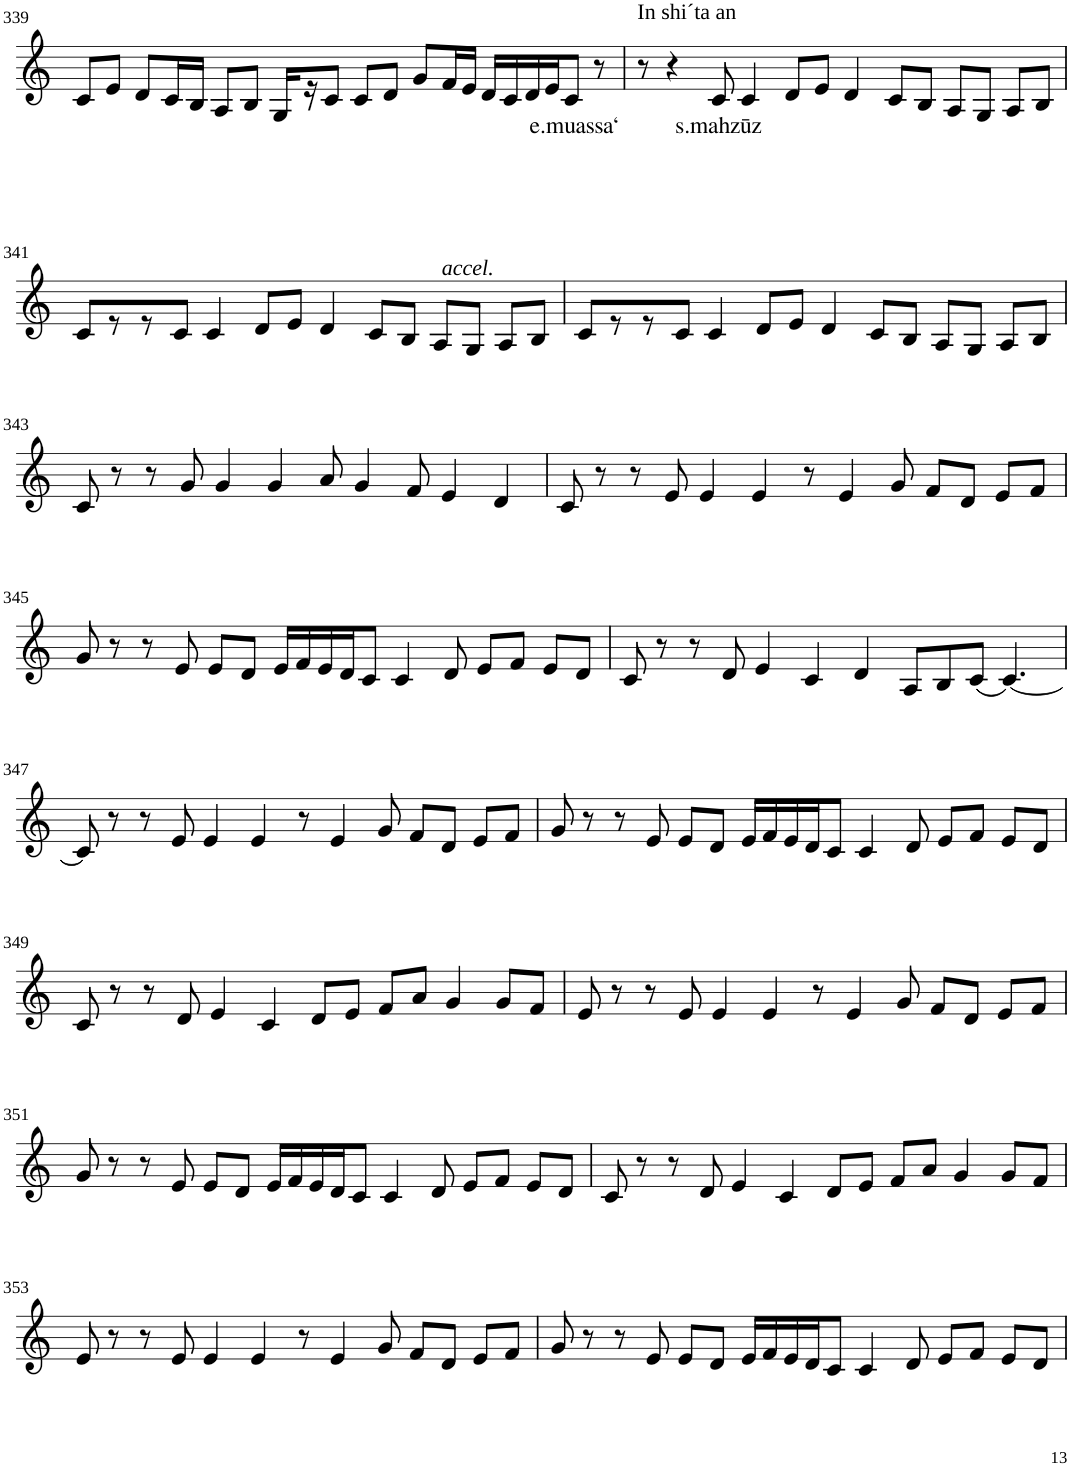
**kern	**text
*part1	*part1
*staff1	*staff1
*I"Violin	*
!!LO:PB:g=z
*clefG2	*
*k[]	*
*M8/4	*
=339	=339
8c/L	.
8e/J	.
8d/L	.
16c/L	.
16B/JJ	.
8A/L	.
8B/J	.
16G/LL	.
16r	.
8c/J	.
8c/L	.
8d/J	.
8g/L	.
!LO:TX:b:i:t=accel.	!
16f/L	.
16e/JJ	.
16d/LL	.
16c/	.
16d/	.
16e/J	.
!	!LO:LY:b
8c/J	e.muassa‘
8r	.
=340	=340
!LO:TX:a:t=In shi´ta an	!
8r	.
4r	.
!	!LO:LY:b
8c/	s.mahzūz
4c/	.
8d/L	.
8e/J	.
4d/	.
8c/L	.
8B/J	.
8A/L	.
8G/J	.
8A/L	.
8B/J	.
!!LO:LB:g=z
=341	=341
8c/L	.
8r	.
8r	.
8c/J	.
4c/	.
8d/L	.
8e/J	.
4d/	.
8c/L	.
8B/J	.
8A/L	.
8G/J	.
8A/L	.
8B/J	.
=342	=342
8c/L	.
8r	.
8r	.
8c/J	.
4c/	.
8d/L	.
8e/J	.
4d/	.
8c/L	.
8B/J	.
8A/L	.
8G/J	.
8A/L	.
8B/J	.
!!LO:LB:g=z
=343	=343
8c/	.
8r	.
8r	.
8g/	.
4g/	.
4g/	.
8a/	.
4g/	.
8f/	.
4e/	.
4d/	.
=344	=344
8c/	.
8r	.
8r	.
8e/	.
4e/	.
4e/	.
8r	.
4e/	.
8g/	.
8f/L	.
8d/J	.
8e/L	.
8f/J	.
!!LO:LB:g=z
=345	=345
8g/	.
8r	.
8r	.
8e/	.
8e/L	.
8d/J	.
16e/LL	.
16f/	.
16e/	.
16d/J	.
8c/J	.
4c/	.
8d/	.
8e/L	.
8f/J	.
8e/L	.
8d/J	.
=346	=346
8c/	.
8r	.
8r	.
8d/	.
4e/	.
4c/	.
4d/	.
8A/L	.
8B/	.
(8c/J	.
[4.c/)	.
!!LO:LB:g=z
=347	=347
8c/]	.
8r	.
8r	.
8e/	.
4e/	.
4e/	.
8r	.
4e/	.
8g/	.
8f/L	.
8d/J	.
8e/L	.
8f/J	.
=348	=348
8g/	.
8r	.
8r	.
8e/	.
8e/L	.
8d/J	.
16e/LL	.
16f/	.
16e/	.
16d/J	.
8c/J	.
4c/	.
8d/	.
8e/L	.
8f/J	.
8e/L	.
8d/J	.
!!LO:LB:g=z
=349	=349
8c/	.
8r	.
8r	.
8d/	.
4e/	.
4c/	.
8d/L	.
8e/J	.
8f/L	.
8a/J	.
4g/	.
8g/L	.
8f/J	.
=350	=350
8e/	.
8r	.
8r	.
8e/	.
4e/	.
4e/	.
8r	.
4e/	.
8g/	.
8f/L	.
8d/J	.
8e/L	.
8f/J	.
!!LO:LB:g=z
=351	=351
8g/	.
8r	.
8r	.
8e/	.
8e/L	.
8d/J	.
16e/LL	.
16f/	.
16e/	.
16d/J	.
8c/J	.
4c/	.
8d/	.
8e/L	.
8f/J	.
8e/L	.
8d/J	.
=352	=352
8c/	.
8r	.
8r	.
8d/	.
4e/	.
4c/	.
8d/L	.
8e/J	.
8f/L	.
8a/J	.
4g/	.
8g/L	.
8f/J	.
!!LO:LB:g=z
=353	=353
8e/	.
8r	.
8r	.
8e/	.
4e/	.
4e/	.
8r	.
4e/	.
8g/	.
8f/L	.
8d/J	.
8e/L	.
8f/J	.
=354	=354
8g/	.
8r	.
8r	.
8e/	.
8e/L	.
8d/J	.
16e/LL	.
16f/	.
16e/	.
16d/J	.
8c/J	.
4c/	.
8d/	.
8e/L	.
8f/J	.
8e/L	.
8d/J	.
=	=
*-	*-
